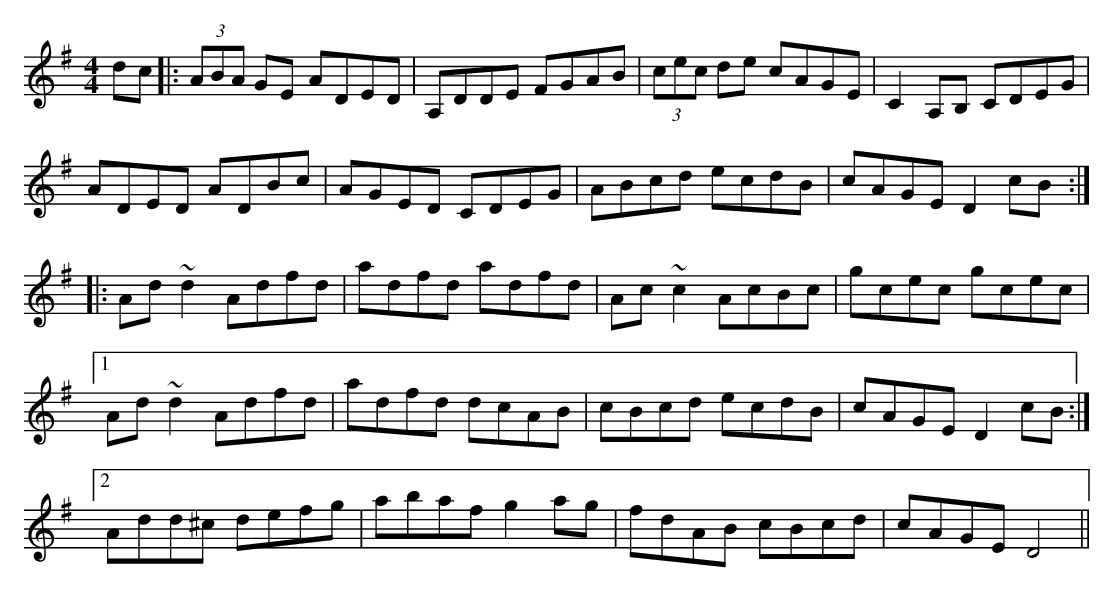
X:1
M:4/4
K:Dmix
dc|:(3ABA GE ADED|A,DDE FGAB|(3cec de cAGE|C2 A,B, CDEG|
ADED ADBc|AGED CDEG|ABcd ecdB|cAGE D2 cB:|
|:Ad ~d2 Adfd|adfd adfd|Ac ~c2 AcBc|gcec gcec|
[1 Ad ~d2 Adfd|adfd dcAB|cBcd ecdB|cAGE D2 cB:|
[2 Add^c defg|abaf g2 ag|fdAB cBcd|cAGE D4||
